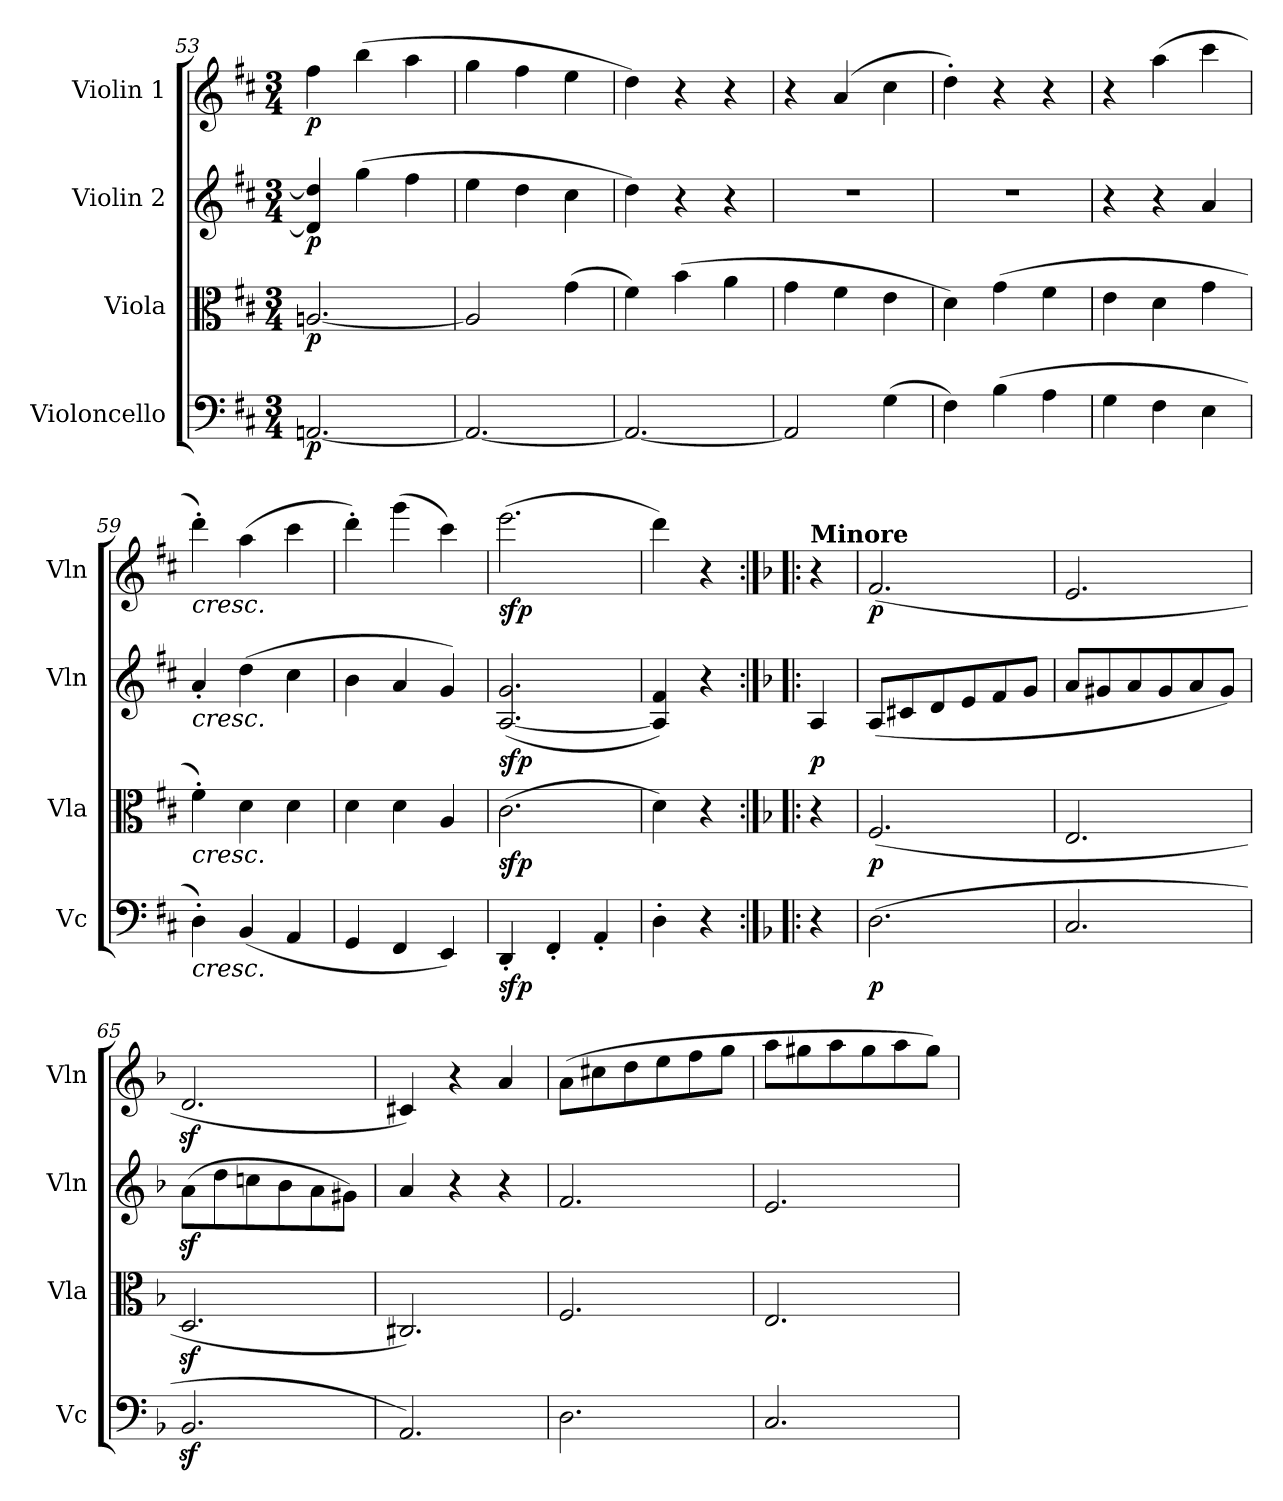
**kern	**dynam	**kern	**dynam	**kern	**dynam	**kern	**dynam
*part4	*part4	*part3	*part3	*part2	*part2	*part1	*part1
*staff4	*staff4	*staff3	*staff3	*staff2	*staff2	*staff1	*staff1
*I"Violoncello	*	*I"Viola	*	*I"Violin 2	*	*I"Violin 1	*
*I'Vc	*	*I'Vla	*	*I'Vln	*	*I'Vln	*
*clefF4	*	*clefC3	*	*clefG2	*	*clefG2	*
*k[f#c#]	*	*k[f#c#]	*	*k[f#c#]	*	*k[f#c#]	*
*M3/4	*	*M3/4	*	*M3/4	*	*M3/4	*
=53	=53	=53	=53	=53	=53	=53	=53
!	!LO:DY:b	!	!LO:DY:b	!	!LO:DY:b	!	!LO:DY:b
[2.AAn/	p	[2.An/	p	4d/] 4dd/]	p	4ff#\	p
.	.	.	.	(4gg\	.	(4bb\	.
.	.	.	.	4ff#\	.	4aa\	.
=54	=54	=54	=54	=54	=54	=54	=54
2.AA/_	.	2A/]	.	4ee\	.	4gg\	.
.	.	.	.	4dd\	.	4ff#\	.
.	.	(4g\	.	4cc#\	.	4ee\	.
=55	=55	=55	=55	=55	=55	=55	=55
2.AA/_	.	4f#\)	.	4dd\)	.	4dd\)	.
.	.	(4b\	.	4r	.	4r	.
.	.	4a\	.	4r	.	4r	.
=56	=56	=56	=56	=56	=56	=56	=56
2AA/]	.	4g\	.	2.r	.	4r	.
.	.	4f#\	.	.	.	(4a/	.
(4G\	.	4e\	.	.	.	4cc#\	.
=57	=57	=57	=57	=57	=57	=57	=57
4F#\)	.	4d\)	.	2.r	.	4dd'\)	.
(4B\	.	(4g\	.	.	.	4r	.
4A\	.	4f#\	.	.	.	4r	.
=58	=58	=58	=58	=58	=58	=58	=58
4G\	.	4e\	.	4r	.	4r	.
4F#\	.	4d\	.	4r	.	(4aa\	.
4E\	.	4g\	.	4a/	.	4ccc#\	.
=59	=59	=59	=59	=59	=59	=59	=59
!	!	!	!	!	!	!LO:TX:b:i:t=cresc.	!
!	!	!	!	!LO:TX:b:i:t=cresc.	!	!	!
!	!	!LO:TX:b:i:t=cresc.	!	!	!	!	!
!LO:TX:b:i:t=cresc.	!	!	!	!	!	!	!
4D'\)	.	4f#'\)	.	4a'/	.	4ddd'\)	.
(4BB/	.	4d\	.	(4dd\	.	(4aa\	.
4AA/	.	4d\	.	4cc#\	.	4ccc#\	.
=60	=60	=60	=60	=60	=60	=60	=60
4GG/	.	4d\	.	4b\	.	4ddd'\)	.
4FF#/	.	4d\	.	4a/	.	(4ggg\	.
4EE/)	.	4A/	.	4g/)	.	4ccc#\)	.
!!LO:LB:g=z
=61	=61	=61	=61	=61	=61	=61	=61
!	!LO:DY:b	!	!LO:DY:b	!	!LO:DY:b	!	!LO:DY:b
4DD'/	sfp	(2.c#\	sfp	([2.A/ 2.g/	sfp	(2.eee\	sfp
4FF#'/	.	.	.	.	.	.	.
4AA'/	.	.	.	.	.	.	.
=62	=62	=62	=62	=62	=62	=62	=62
4D'\	.	4d\)	.	4A/] 4f#/)	.	4ddd\)	.
4r	.	4r	.	4r	.	4r	.
!!LO:PB:g=z
=62X2:|!|:	=62X2:|!|:	=62X2:|!|:	=62X2:|!|:	=62X2:|!|:	=62X2:|!|:	=62X2:|!|:	=62X2:|!|:
*k[b-]	*	*k[b-]	*	*k[b-]	*	*k[b-]	*
!	!	!	!	!	!	!LO:TX:a:B:t=Minore	!
!	!	!	!	!	!LO:DY:b	!	!
4r	.	4r	.	4A/	p	4r	.
=63	=63	=63	=63	=63	=63	=63	=63
!	!LO:DY:b	!	!LO:DY:b	!	!	!	!LO:DY:b
(2.D\	p	(2.F/	p	(8A/L	.	(2.f/	p
.	.	.	.	8c#X/	.	.	.
.	.	.	.	8d/	.	.	.
.	.	.	.	8e/	.	.	.
.	.	.	.	8f/	.	.	.
.	.	.	.	8g/J	.	.	.
=64	=64	=64	=64	=64	=64	=64	=64
2.C/	.	2.E/	.	8a/L	.	2.e/	.
.	.	.	.	8g#X/	.	.	.
.	.	.	.	8a/	.	.	.
.	.	.	.	8g#/	.	.	.
.	.	.	.	8a/	.	.	.
.	.	.	.	8g#/J)	.	.	.
=65	=65	=65	=65	=65	=65	=65	=65
2.BB-z</	.	2.Dz</	.	(8az<\L	.	2.dz</	.
.	.	.	.	8dd\	.	.	.
.	.	.	.	8ccn\	.	.	.
.	.	.	.	8b-\	.	.	.
.	.	.	.	8a\	.	.	.
.	.	.	.	8g#X\J)	.	.	.
=66	=66	=66	=66	=66	=66	=66	=66
2.AA/)	.	2.C#X/)	.	4a/	.	4c#X/)	.
.	.	.	.	4r	.	4r	.
.	.	.	.	4r	.	4a/	.
=67	=67	=67	=67	=67	=67	=67	=67
2.D\	.	2.F/	.	2.f/	.	(8a\L	.
.	.	.	.	.	.	8cc#X\	.
.	.	.	.	.	.	8dd\	.
.	.	.	.	.	.	8ee\	.
.	.	.	.	.	.	8ff\	.
.	.	.	.	.	.	8gg\J	.
=68	=68	=68	=68	=68	=68	=68	=68
2.C/	.	2.E/	.	2.e/	.	8aa\L	.
.	.	.	.	.	.	8gg#X\	.
.	.	.	.	.	.	8aa\	.
.	.	.	.	.	.	8gg#\	.
.	.	.	.	.	.	8aa\	.
.	.	.	.	.	.	8gg#\J)	.
=	=	=	=	=	=	=	=
*-	*-	*-	*-	*-	*-	*-	*-
